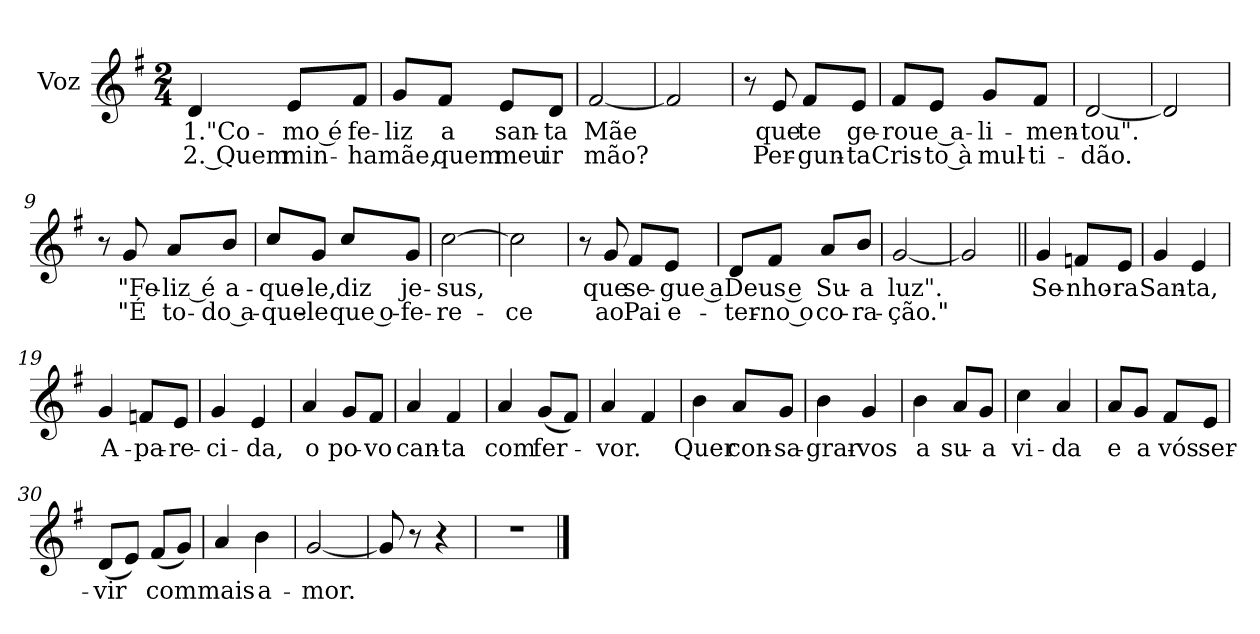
**kern	**text	**text
*part1	*part1	*part1
*staff1	*staff1	*staff1
*I"Voz	*	*
*I'Vo.	*	*
*clefG2	*	*
*k[f#]	*	*
*M2/4	*	*
*MM100	*	*
=1	=1	=1
!	!LO:LY:b	!LO:LY:b
4d/	1."Co-	2. Quem
!	!LO:LY:b	!LO:LY:b
8e/L	-mo é	min-
!	!LO:LY:b	!LO:LY:b
8f#/J	fe-	-ha
=2	=2	=2
!	!LO:LY:b	!LO:LY:b
8g/L	-liz	mãe,
!	!LO:LY:b	!LO:LY:b
8f#/J	a	quem
!	!LO:LY:b	!LO:LY:b
8e/L	san-	meu
!	!LO:LY:b	!LO:LY:b
8d/J	-ta	ir
=3	=3	=3
!	!LO:LY:b	!LO:LY:b
[2f#/	Mãe	mão?
=4	=4	=4
2f#/]	.	.
=5	=5	=5
8r	.	.
!	!LO:LY:b	!LO:LY:b
8e/	que	Per-
!	!LO:LY:b	!LO:LY:b
8f#/L	te	-gun-
!	!LO:LY:b	!LO:LY:b
8e/J	ge-	-ta
!!LO:LB:g=z
=6	=6	=6
!	!LO:LY:b	!LO:LY:b
8f#/L	-rou	Cris-
!	!LO:LY:b	!LO:LY:b
8e/J	e a-	-to à
!	!LO:LY:b	!LO:LY:b
8g/L	-li-	mul-
!	!LO:LY:b	!LO:LY:b
8f#/J	-men-	-ti-
=7	=7	=7
!	!LO:LY:b	!LO:LY:b
[2d/	-tou".	-dão.
=8	=8	=8
2d/]	.	.
=9	=9	=9
8r	.	.
!	!LO:LY:b	!LO:LY:b
8g/	"Fe-	"É
!	!LO:LY:b	!LO:LY:b
8a/L	-liz é	to-
!	!LO:LY:b	!LO:LY:b
8b/J	a-	-do a-
=10	=10	=10
!	!LO:LY:b	!LO:LY:b
8cc/L	-que-	-que-
!	!LO:LY:b	!LO:LY:b
8g/J	-le,	-le
!	!LO:LY:b	!LO:LY:b
8cc/L	diz	que o-
!	!LO:LY:b	!LO:LY:b
8g/J	je-	-fe-
=11	=11	=11
!	!LO:LY:b	!LO:LY:b
[2cc\	-sus,	-re-
=12	=12	=12
!	!	!LO:LY:b
2cc\]	.	-ce
!!LO:LB:g=z
=13	=13	=13
8r	.	.
!	!LO:LY:b	!LO:LY:b
8g/	que	ao
!	!LO:LY:b	!LO:LY:b
8f#/L	se-	Pai
!	!LO:LY:b	!LO:LY:b
8e/J	-gue a	e-
=14	=14	=14
!	!LO:LY:b	!LO:LY:b
8d/L	Deus e	-ter-
!	!	!LO:LY:b
8f#/J	.	-no o
!	!LO:LY:b	!LO:LY:b
8a/L	Su-	co-
!	!LO:LY:b	!LO:LY:b
8b/J	-a	-ra-
=15	=15	=15
!	!LO:LY:b	!LO:LY:b
[2g/	luz".	-ção."
=16	=16	=16
2g/]	.	.
!!LO:LB:g=z
=17||	=17||	=17||
!	!LO:LY:b	!
4g/	Se-	.
!	!LO:LY:b	!
8fn/L	-nho-	.
!	!LO:LY:b	!
8e/J	-ra	.
=18	=18	=18
!	!LO:LY:b	!
4g/	San-	.
!	!LO:LY:b	!
4e/	-ta,	.
=19	=19	=19
!	!LO:LY:b	!
4g/	A-	.
!	!LO:LY:b	!
8fn/L	-pa-	.
!	!LO:LY:b	!
8e/J	-re-	.
=20	=20	=20
!	!LO:LY:b	!
4g/	-ci-	.
!	!LO:LY:b	!
4e/	-da,	.
=21	=21	=21
!	!LO:LY:b	!
4a/	o	.
!	!LO:LY:b	!
8g/L	po-	.
!	!LO:LY:b	!
8f#/J	-vo	.
=22	=22	=22
!	!LO:LY:b	!
4a/	can-	.
!	!LO:LY:b	!
4f#/	-ta	.
!!LO:LB:g=z
=23	=23	=23
!	!LO:LY:b	!
4a/	com	.
!	!LO:LY:b	!
(<8g/L	fer-	.
8f#/J)	.	.
=24	=24	=24
!	!LO:LY:b	!
4a/	vor.	.
4f#/	.	.
=25	=25	=25
!	!LO:LY:b	!
4b\	Quer	.
!	!LO:LY:b	!
8a/L	con-	.
!	!LO:LY:b	!
8g/J	-sa-	.
=26	=26	=26
!	!LO:LY:b	!
4b\	-grar-	.
!	!LO:LY:b	!
4g/	-vos	.
=27	=27	=27
!	!LO:LY:b	!
4b\	a	.
!	!LO:LY:b	!
8a/L	su-	.
!	!LO:LY:b	!
8g/J	-a	.
=28	=28	=28
!	!LO:LY:b	!
4cc\	vi-	.
!	!LO:LY:b	!
4a/	-da	.
!!LO:LB:g=z
=29	=29	=29
!	!LO:LY:b	!
8a/L	e	.
!	!LO:LY:b	!
8g/J	a	.
!	!LO:LY:b	!
8f#/L	vós	.
!	!LO:LY:b	!
8e/J	ser-	.
=30	=30	=30
!	!LO:LY:b	!
(<8d/L	-vir	.
8e/J)	.	.
!	!LO:LY:b	!
(<8f#/L	com	.
8g/J)	.	.
=31	=31	=31
!	!LO:LY:b	!
4a/	mais	.
!	!LO:LY:b	!
4b\	a-	.
=32	=32	=32
!	!LO:LY:b	!
[2g/	-mor.	.
=33	=33	=33
8g/]	.	.
8r	.	.
4r	.	.
=34	=34	=34
2r	.	.
==	==	==
*-	*-	*-
